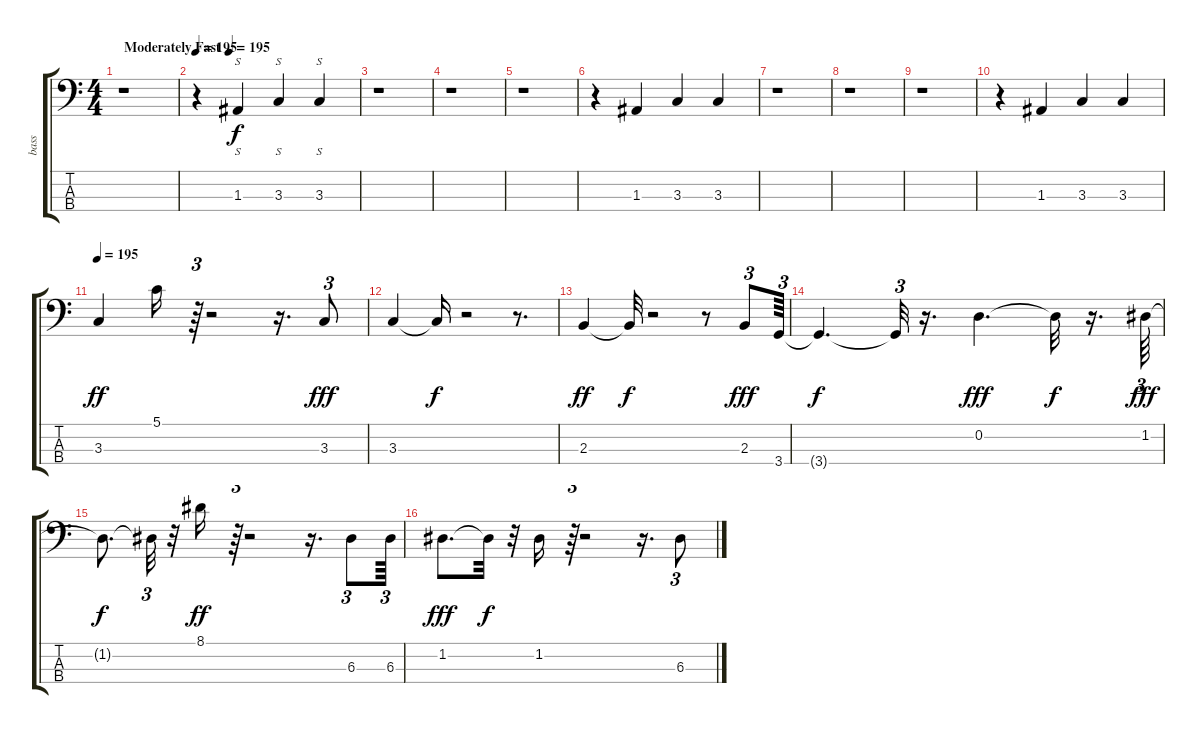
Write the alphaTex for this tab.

\track ("bass" "bass") {mute instrument slapbass2}
\staff {score tabs}
\tuning (G2 D2 A1 E1) {hide}
\ts (4 4)
\tempo (195 "Moderately Fast")
\clef f4
\ks c
r.1{dy f instrument slapbass2} |
\tempo 195
r.4 1.3.4{s} 3.3.4{s} 3.3.4{s} |
r.1 |
r.1 |
r.1 |
r.4 1.3.4 3.3.4 3.3.4 |
r.1 |
r.1 |
r.1 |
r.4 1.3.4 3.3.4 3.3.4 |
\tempo 195
3.3.4{dy ff} 5.1.16 r.64{tu (3 2)} r.2 r.16{d} 3.3.8{tu (3 2) dy fff} |
3.3.4 3.3{t}.16{dy f} r.2 r.8{d} |
2.3.4{dy ff} 2.3{t}.32{dy f} r.2 r.8 2.3.8{tu (3 2) dy fff} 3.4.64{tu (3 2)} |
3.4{t}.4{d dy f} 3.4{t}.32{tu (3 2)} r.16{d} 0.2.4{d dy fff} 0.2{t}.32{dy f} r.16{d} 1.2.64{tu (3 2) dy fff} |
1.2{t}.8{d dy f} 1.2{t}.32{tu (3 2)} r.32 8.1.16{dy ff} r.64{tu (3 2)} r.2 r.16{d} 6.3.8{tu (3 2)} 6.3.64{tu (3 2)} |
1.2.8{d dy fff} 1.2{t}.32{dy f} r.32 1.2.16 r.64{tu (3 2)} r.2 r.16{d} 6.3.8{tu (3 2)}
